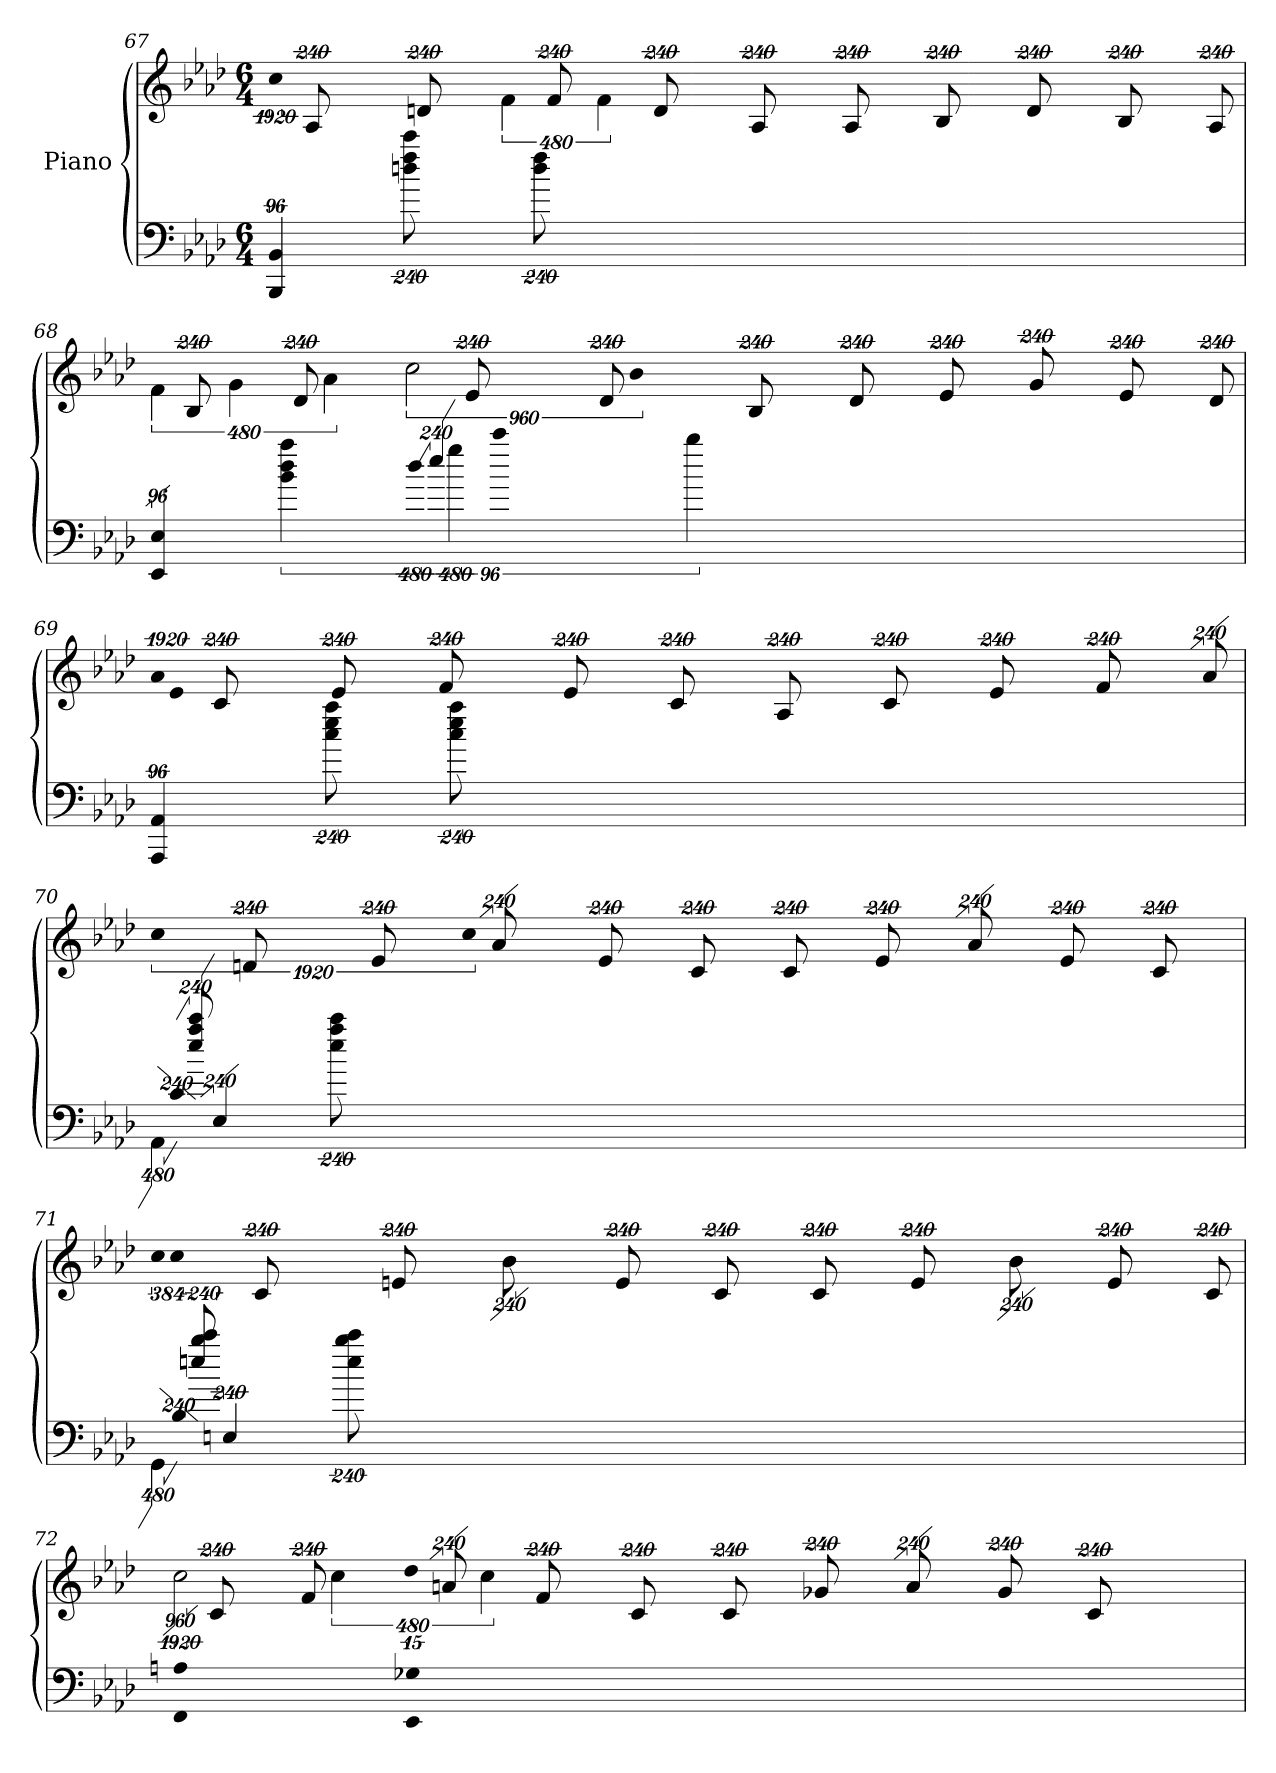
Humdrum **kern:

**kern	**kern
*part2	*part1
*staff2	*staff1
*I"Piano	*I"Piano
*clefF4	*clefG2
*k[b-e-a-d-]	*k[b-e-a-d-]
*A-:	*A-:
*M6/4	*M6/4
=67	=67
*	*^
!	!	!LO:N:vis=1
384%91BB- 384%91BBB-	8ryy	1920%1439cc
.	1920%239A-	.
384%101ryy	.	.
.	1920ryy	.
.	1920%239d	.
.	1920ryy	.
.	1920%239f	.
.	1920ryy	.
1920%239ccc 1920%239ff 1920%239dd	1920%239d	.
1920%241ryy	1920ryy	.
.	1920%239A-	.
.	1920%241ryy	1920%479f
1920%239ff 1920%239dd	.	.
160%99ryy	.	.
.	1920%227A-	.
.	1920%13ryy	.
.	.	1920%479f
.	1920%227B-	.
.	1920%13ryy	.
.	1920%227d	.
.	1920%13ryy	.
.	.	192%47ryy
.	1920%227B-	.
.	1920%13ryy	.
.	1920%227A-	.
=68	=68	=68
*^	*	*
*	*^	*	*
*	*	*^	*	*
384%91E- 384%91EE-	2.ryy	24%19ryy	1920%1601ryy	8ryy	1920%479f
.	.	.	.	1920%239B-	.
384%101ryy	.	.	.	.	.
.	.	.	.	1920ryy	1920%479g
.	.	.	.	1920%239d-	.
.	.	.	.	1920ryy	.
.	.	.	.	1920%239e-	.
.	.	.	.	.	1920%479a-
.	.	.	.	1920ryy	.
384%91aa- 384%91dd- 384%91b-	.	.	.	1920%239d-	.
.	.	.	.	1920ryy	.
.	.	.	.	1920%239B-	.
640%89ryy	.	.	.	.	.
.	.	.	.	.	1920%959cc
.	.	.	.	1920%241ryy	.
.	1920%479dd-	.	.	.	.
.	.	960%199ee-	.	.	.
.	.	.	1920%317gg	.	.
.	.	.	.	1920%239d-	.
480%59ccc	.	.	.	.	.
960%241ryy	.	80ryy	80ryy	.	.
.	80ryy	.	.	1920ryy	.
.	.	.	.	1920%239e-	.
.	.	1920%937ryy	1920%937ryy	.	.
.	80%39ryy	.	.	.	.
.	.	.	.	1920ryy	.
.	.	.	.	1920%239g	.
.	.	.	.	.	1920%479b-
.	.	.	.	1920ryy	.
384%91bb-	.	.	.	1920%239e-	.
.	.	.	.	1920ryy	.
.	.	.	.	1920%239d-	.
80ryy	.	.	.	.	.
.	.	.	.	.	480ryy
*v	*v	*v	*v	*	*
=69	=69	=69
!	!	!LO:N:vis=1
384%91AA- 384%91AAA-	8ryy	1920%1439a-
.	1920%227c	.
384%101ryy	.	.
.	1920%13ryy	.
.	1920%227e-	.
.	1920%13ryy	.
.	1920%227f	.
.	1920%13ryy	.
1920%239aa- 1920%239ee- 1920%239cc	1920%227e-	.
.	1920%13ryy	.
1920%241ryy	.	.
.	1920%227c	.
.	1920%13ryy	.
.	.	1920%479e-
1920%239aa- 1920%239ee- 1920%239cc	1920%227A-	.
.	1920%13ryy	.
160%99ryy	.	.
.	1920%227c	.
.	1920%13ryy	.
.	.	1920%949ryy
.	1920%227e-	.
.	1920%13ryy	.
.	1920%227f	.
.	1920%253ryy	.
.	1920%227a-	.
=70	=70	=70
*^	*	*
*	*^	*	*
!	!	!	!	!LO:N:vis=1
1920%161ryy	1920%479AA-	24ryy	8ryy	1920%1439cc
.	.	960%199E-	.	.
1920%317c	.	.	.	.
.	.	.	1920%227d	.
.	.	.	1920%13ryy	.
960%241ryy	.	1920%1199ryy	.	.
.	1920%1199ryy	.	.	.
.	.	.	1920%227e-	.
.	.	.	1920%13ryy	.
.	.	.	1920%227a-	.
.	.	.	1920%13ryy	.
1920%239ccc 1920%239aa- 1920%239ee-	.	.	1920%227e-	.
.	.	.	1920%13ryy	.
1920%241ryy	.	.	.	.
.	.	.	1920%227c	.
.	.	.	1920%253ryy	.
!	!	!	!	!LO:N:vis=1
.	.	.	.	1920%1439cc
1920%239ccc 1920%239aa- 1920%239ee-	.	.	.	.
.	.	1920%1201ryy	.	.
.	2ryy	.	.	.
1920%1199ryy	.	.	.	.
.	.	.	1920%227c	.
.	.	.	1920%13ryy	.
.	.	.	1920%227e-	.
.	.	.	1920%13ryy	.
.	.	.	1920%227a-	.
.	.	.	1920%13ryy	.
.	.	.	1920%227e-	.
.	.	.	1920%13ryy	.
.	8ryy	.	.	.
.	.	.	1920%227c	.
.	.	.	1920%11ryy	.
=71	=71	=71	=71	=71
1920%161ryy	1920%479GG	24ryy	8ryy	384%379cc
.	.	960%199E	.	.
1920%317B-	.	.	.	.
.	.	.	1920%227c	.
.	.	.	1920%13ryy	.
960%241ryy	.	160%99ryy	.	.
.	160%99ryy	.	.	.
.	.	.	1920%227e	.
.	.	.	1920%13ryy	.
.	.	.	1920%227b-	.
.	.	.	1920%13ryy	.
1920%239ccc 1920%239bb- 1920%239ee	.	.	1920%227e	.
.	.	.	1920%13ryy	.
1920%241ryy	.	.	.	.
.	.	.	1920%227c	.
.	.	.	1920%253ryy	.
1920%239ccc 1920%239bb- 1920%239ee	.	.	.	.
.	.	1920%1201ryy	.	.
.	2ryy	.	.	.
160%99ryy	.	.	.	.
.	.	.	1920%227c	.
.	.	.	.	1920%479cc
.	.	.	1920%13ryy	.
.	.	.	1920%227e	.
.	.	.	1920%13ryy	.
.	.	.	1920%227b-	.
.	.	.	.	1920%493ryy
.	.	.	1920%13ryy	.
.	.	.	1920%227e	.
.	8ryy	.	1920%13ryy	.
.	.	.	1920%227c	.
*v	*v	*v	*	*
=72	=72	=72
!LO:N:vis=1	!	!
1920%1439A 1920%1439FF	8ryy	1920%959cc
.	1920%239c	.
.	1920ryy	.
.	1920%239f	.
.	1920ryy	.
.	1920%239a	.
.	1920ryy	1920%479cc
.	1920%239f	.
.	1920ryy	.
.	1920%239c	.
.	.	1920%959dd-
1920ryy	1920%241ryy	.
!LO:N:vis=1	!	!
1920%1439G- 1920%1439EE-	.	.
.	1920%239c	.
.	1920ryy	.
.	1920%239g-	.
.	1920ryy	.
.	1920%239a	.
.	.	1920%479cc
.	1920ryy	.
.	1920%227g-	.
.	1920%13ryy	.
.	1920%227c	.
.	640ryy	.
.	320.ryy	.
.	.	640ryy
*	*v	*v
=	=
*-	*-
